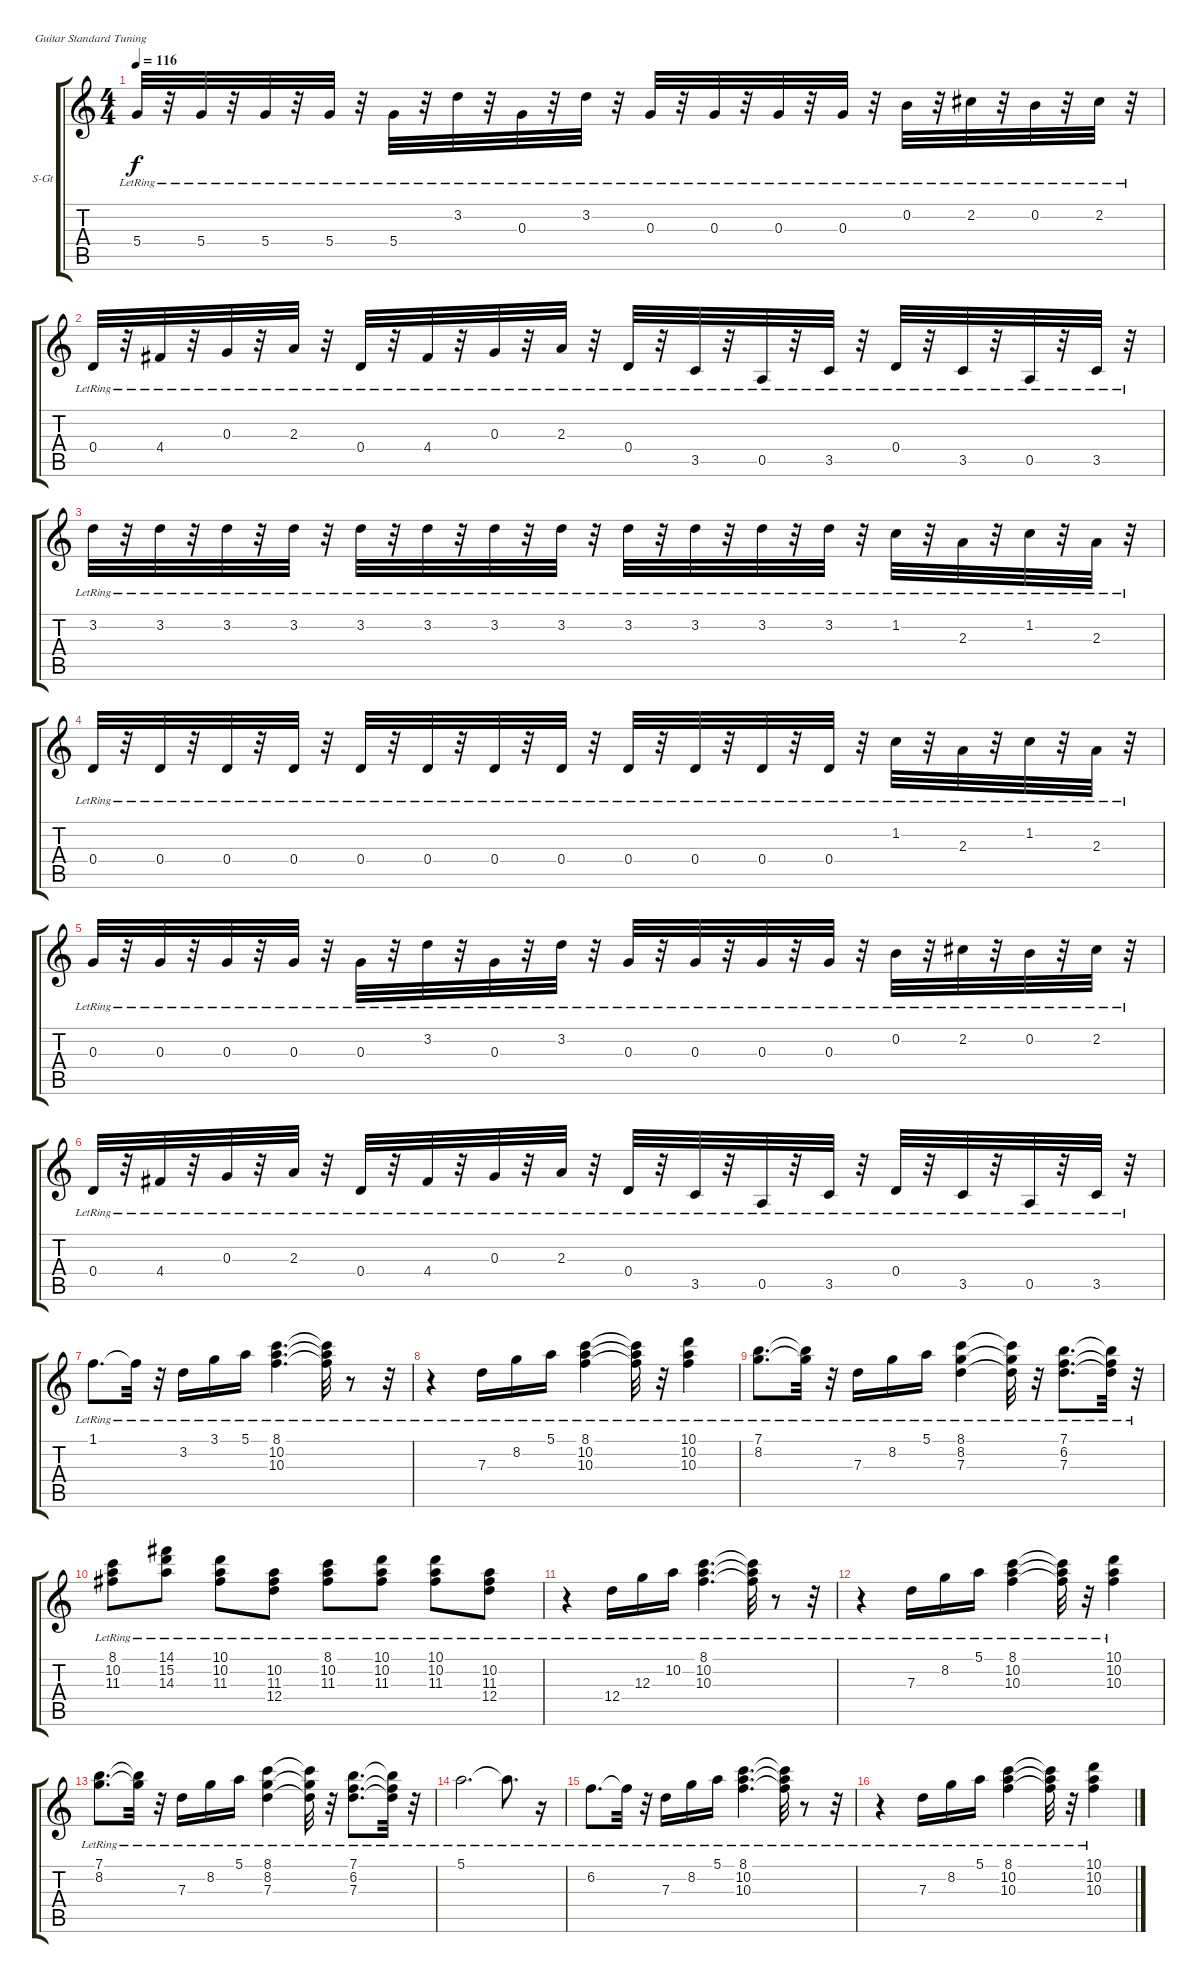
\bracketExtendMode groupsimilarinstruments
\firstSystemTrackNameOrientation horizontal
\otherSystemsTrackNameOrientation horizontal
\track ("piano" "S-Gt") {instrument acousticgrandpiano}
\staff {score tabs}
\tuning (E4 B3 G3 D3 A2 E2)
\displaytranspose 12
\ts (4 4)
\tempo 116
\clef g2
\ks c
5.4{lr}.32{dy f} r.32 5.4{lr}.32 r.32 5.4{lr}.32 r.32 5.4{lr}.32 r.32 5.4{lr}.32 r.32 3.2{lr}.32 r.32 0.3{lr}.32 r.32 3.2{lr}.32 r.32 0.3{lr}.32 r.32 0.3{lr}.32 r.32 0.3{lr}.32 r.32 0.3{lr}.32 r.32 0.2{lr}.32 r.32 2.2{lr}.32 r.32 0.2{lr}.32 r.32 2.2{lr}.32 r.32 |
0.4{lr}.32 r.32 4.4{lr}.32 r.32 0.3{lr}.32 r.32 2.3{lr}.32 r.32 0.4{lr}.32 r.32 4.4{lr}.32 r.32 0.3{lr}.32 r.32 2.3{lr}.32 r.32 0.4{lr}.32 r.32 3.5{lr}.32 r.32 0.5{lr}.32 r.32 3.5{lr}.32 r.32 0.4{lr}.32 r.32 3.5{lr}.32 r.32 0.5{lr}.32 r.32 3.5{lr}.32 r.32 |
3.2{lr}.32 r.32 3.2{lr}.32 r.32 3.2{lr}.32 r.32 3.2{lr}.32 r.32 3.2{lr}.32 r.32 3.2{lr}.32 r.32 3.2{lr}.32 r.32 3.2{lr}.32 r.32 3.2{lr}.32 r.32 3.2{lr}.32 r.32 3.2{lr}.32 r.32 3.2{lr}.32 r.32 1.2{lr}.32 r.32 2.3{lr}.32 r.32 1.2{lr}.32 r.32 2.3{lr}.32 r.32 |
0.4{lr}.32 r.32 0.4{lr}.32 r.32 0.4{lr}.32 r.32 0.4{lr}.32 r.32 0.4{lr}.32 r.32 0.4{lr}.32 r.32 0.4{lr}.32 r.32 0.4{lr}.32 r.32 0.4{lr}.32 r.32 0.4{lr}.32 r.32 0.4{lr}.32 r.32 0.4{lr}.32 r.32 1.2{lr}.32 r.32 2.3{lr}.32 r.32 1.2{lr}.32 r.32 2.3{lr}.32 r.32 |
0.3{lr}.32 r.32 0.3{lr}.32 r.32 0.3{lr}.32 r.32 0.3{lr}.32 r.32 0.3{lr}.32 r.32 3.2{lr}.32 r.32 0.3{lr}.32 r.32 3.2{lr}.32 r.32 0.3{lr}.32 r.32 0.3{lr}.32 r.32 0.3{lr}.32 r.32 0.3{lr}.32 r.32 0.2{lr}.32 r.32 2.2{lr}.32 r.32 0.2{lr}.32 r.32 2.2{lr}.32 r.32 |
0.4{lr}.32 r.32 4.4{lr}.32 r.32 0.3{lr}.32 r.32 2.3{lr}.32 r.32 0.4{lr}.32 r.32 4.4{lr}.32 r.32 0.3{lr}.32 r.32 2.3{lr}.32 r.32 0.4{lr}.32 r.32 3.5{lr}.32 r.32 0.5{lr}.32 r.32 3.5{lr}.32 r.32 0.4{lr}.32 r.32 3.5{lr}.32 r.32 0.5{lr}.32 r.32 3.5{lr}.32 r.32 |
1.1{lr}.8{d} 1.1{lr t}.32 r.32 3.2{lr}.16 3.1{lr}.16 5.1{lr}.16 (8.1{lr} 10.2{lr} 10.3{lr}).4{d} (8.1{lr t} 10.2{lr t} 10.3{lr t}).32 r.8 r.32 |
r.4 7.3{lr}.16 8.2{lr}.16 5.1{lr}.16 (8.1{lr} 10.2{lr} 10.3{lr}).4 (8.1{lr t} 10.2{lr t} 10.3{lr t}).32 r.32 (10.1{lr} 10.2{lr} 10.3{lr}).4 |
(7.1{lr} 8.2{lr}).8{d} (7.1{lr t} 8.2{lr t}).32 r.32 7.3{lr}.16 8.2{lr}.16 5.1{lr}.16 (8.1{lr} 8.2{lr} 7.3{lr}).4 (8.1{lr t} 8.2{lr t} 7.3{lr t}).32 r.32 (7.1{lr} 6.2{lr} 7.3{lr}).8{d} (7.1{lr t} 6.2{lr t} 7.3{lr t}).32 r.32 |
(8.1{lr} 10.2{lr} 11.3{lr}).8 (14.1{lr} 15.2{lr} 14.3{lr}).8 (10.1{lr} 10.2{lr} 11.3{lr}).8 (10.2{lr} 11.3{lr} 12.4{lr}).8 (8.1{lr} 10.2{lr} 11.3{lr}).8 (10.1{lr} 10.2{lr} 11.3{lr}).8 (10.1{lr} 10.2{lr} 11.3{lr}).8 (10.2{lr} 11.3{lr} 12.4{lr}).8 |
r.4 12.4{lr}.16 12.3{lr}.16 10.2{lr}.16 (8.1{lr} 10.2{lr} 10.3{lr}).4{d} (8.1{lr t} 10.2{lr t} 10.3{lr t}).32 r.8 r.32 |
r.4 7.3{lr}.16 8.2{lr}.16 5.1{lr}.16 (8.1{lr} 10.2{lr} 10.3{lr}).4 (8.1{lr t} 10.2{lr t} 10.3{lr t}).32 r.32 (10.1{lr} 10.2{lr} 10.3{lr}).4 |
(7.1{lr} 8.2{lr}).8{d} (7.1{lr t} 8.2{lr t}).32 r.32 7.3{lr}.16 8.2{lr}.16 5.1{lr}.16 (8.1{lr} 8.2{lr} 7.3{lr}).4 (8.1{lr t} 8.2{lr t} 7.3{lr t}).32 r.32 (7.1{lr} 6.2{lr} 7.3{lr}).8{d} (7.1{lr t} 6.2{lr t} 7.3{lr t}).32 r.32 |
5.1{lr}.2{d} 5.1{lr t}.8{d} r.16 |
6.2{lr}.8{d} 6.2{lr t}.32 r.32 7.3{lr}.16 8.2{lr}.16 5.1{lr}.16 (8.1{lr} 10.2{lr} 10.3{lr}).4{d} (8.1{lr t} 10.2{lr t} 10.3{lr t}).32 r.8 r.32 |
r.4 7.3{lr}.16 8.2{lr}.16 5.1{lr}.16 (8.1{lr} 10.2{lr} 10.3{lr}).4 (8.1{lr t} 10.2{lr t} 10.3{lr t}).32 r.32 (10.1{lr} 10.2{lr} 10.3{lr}).4
